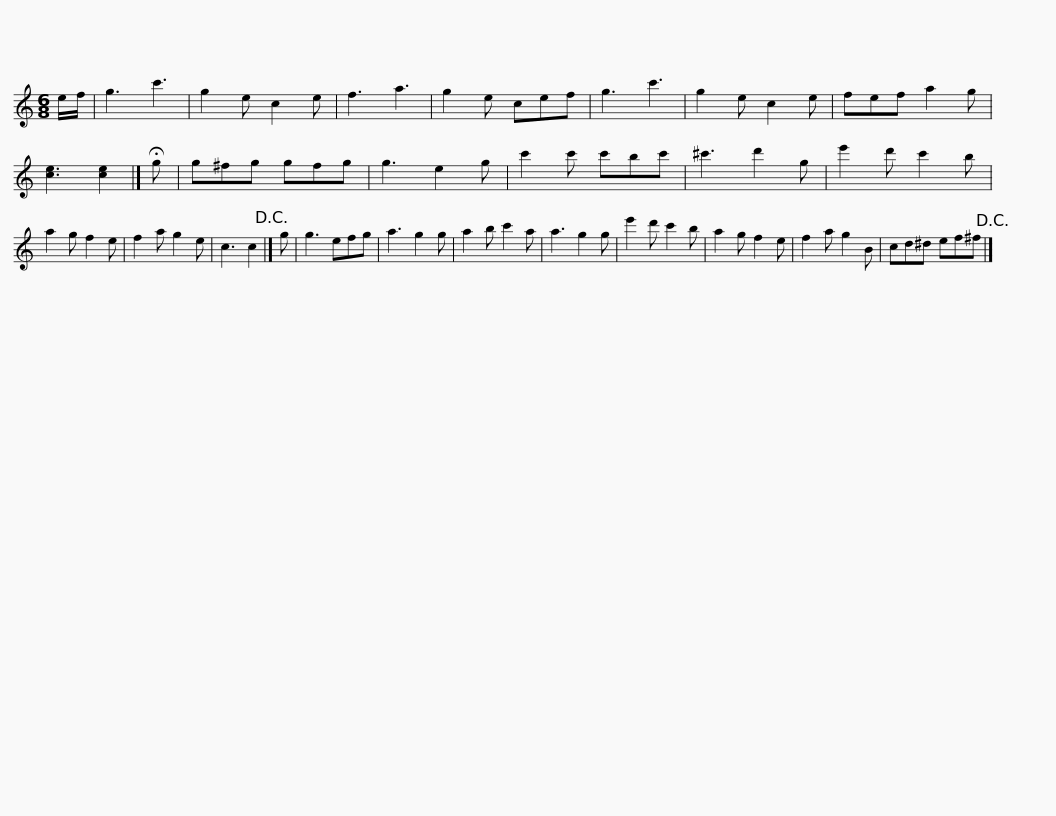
X:1
L:1/8
M:6/8
I:linebreak $
K:C
V:1 treble
V:1
 e/f/ | g3 c'3 | g2 e c2 e | f3 a3 | g2 e cef | %5
 g3 c'3 | g2 e c2 e | fef a2 g | [ce]3 [ce]2 |] !fermata!g | %10
 g^fg gfg |$ g3 e2 g | c'2 c' c'bc' | ^c'3 d'2 g | e'2 d' c'2 b | %15
 a2 g f2 e | f2 a g2 e | c3 c2!D.C.! |] g | g3 efg | %20
 a3 g2 g |$ a2 b c'2 a | a3 g2 g | e'2 d' c'2 b | a2 g f2 e | %25
 f2 a g2 B | cd^d ef^f!D.C.! |] %27
